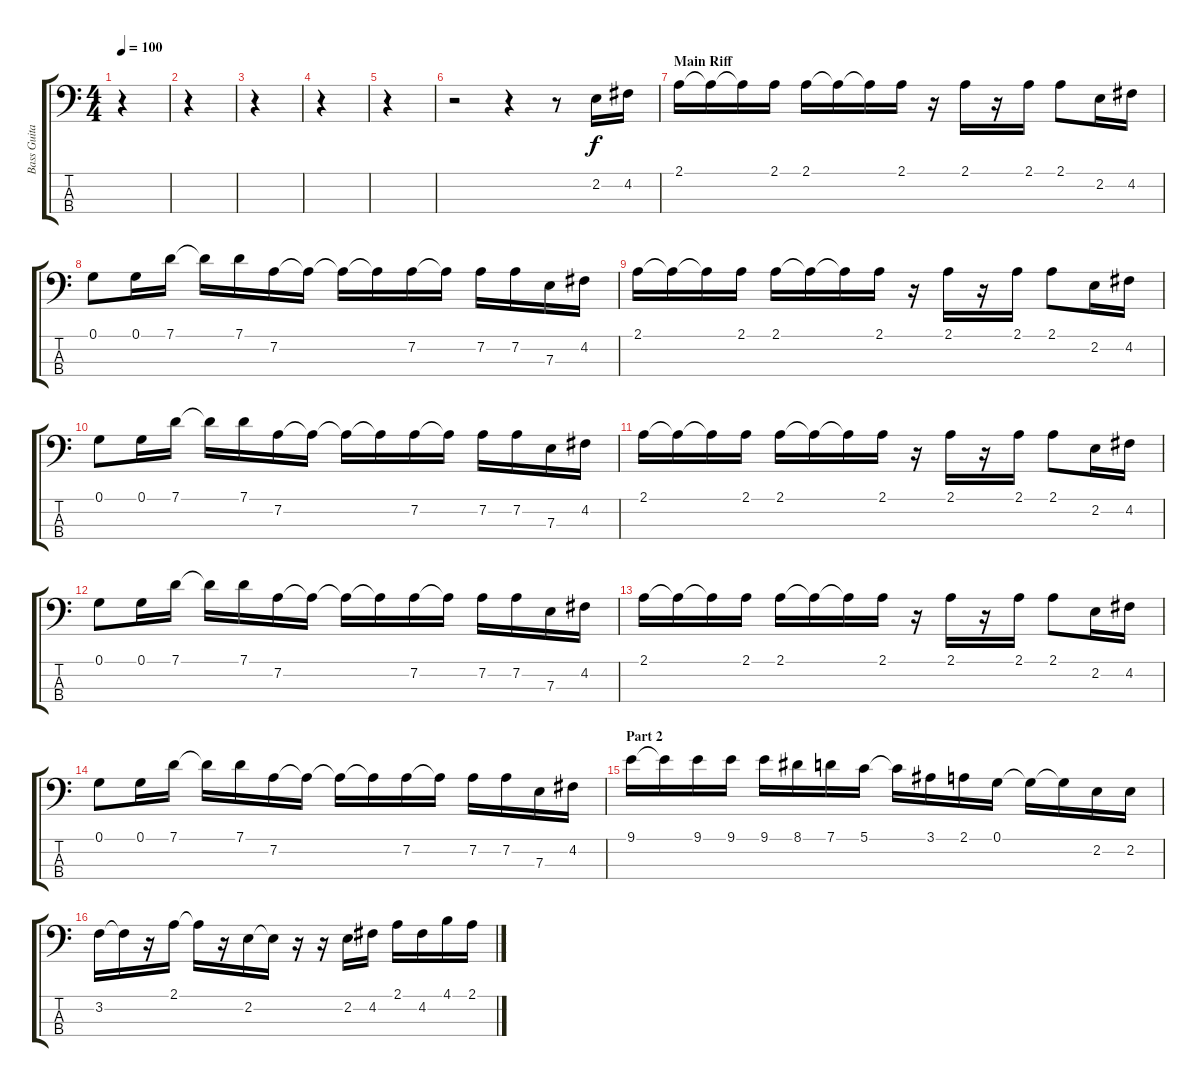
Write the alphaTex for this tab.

\track ("Bass Guitar Double" "Bass Guita") {instrument electricbassfinger}
\staff {score tabs}
\tuning (G2 D2 A1 E1) {hide}
\ts (4 4)
\tempo 100
\clef f4
\ks c
r.4{dy f instrument electricbassfinger} |
r.4 |
r.4 |
r.4 |
r.4 |
r.2 r.4 r.8 2.2.16 4.2.16 |
\section ("" "Main Riff")
2.1.16 2.1{t}.16 2.1{t}.16 2.1.16 2.1.16 2.1{t}.16 2.1{t}.16 2.1.16 r.16 2.1.16 r.16 2.1.16 2.1.8 2.2.16 4.2.16 |
0.1.8 0.1.16 7.1.16 7.1{t}.16 7.1.16 7.2.16 7.2{t}.16 7.2{t}.16 7.2{t}.16 7.2.16 7.2{t}.16 7.2.16 7.2.16 7.3.16 4.2.16 |
2.1.16 2.1{t}.16 2.1{t}.16 2.1.16 2.1.16 2.1{t}.16 2.1{t}.16 2.1.16 r.16 2.1.16 r.16 2.1.16 2.1.8 2.2.16 4.2.16 |
0.1.8 0.1.16 7.1.16 7.1{t}.16 7.1.16 7.2.16 7.2{t}.16 7.2{t}.16 7.2{t}.16 7.2.16 7.2{t}.16 7.2.16 7.2.16 7.3.16 4.2.16 |
2.1.16 2.1{t}.16 2.1{t}.16 2.1.16 2.1.16 2.1{t}.16 2.1{t}.16 2.1.16 r.16 2.1.16 r.16 2.1.16 2.1.8 2.2.16 4.2.16 |
0.1.8 0.1.16 7.1.16 7.1{t}.16 7.1.16 7.2.16 7.2{t}.16 7.2{t}.16 7.2{t}.16 7.2.16 7.2{t}.16 7.2.16 7.2.16 7.3.16 4.2.16 |
2.1.16 2.1{t}.16 2.1{t}.16 2.1.16 2.1.16 2.1{t}.16 2.1{t}.16 2.1.16 r.16 2.1.16 r.16 2.1.16 2.1.8 2.2.16 4.2.16 |
0.1.8 0.1.16 7.1.16 7.1{t}.16 7.1.16 7.2.16 7.2{t}.16 7.2{t}.16 7.2{t}.16 7.2.16 7.2{t}.16 7.2.16 7.2.16 7.3.16 4.2.16 |
\section ("" "Part 2")
9.1.16 9.1{t}.16 9.1.16 9.1.16 9.1.16 8.1.16 7.1.16 5.1.16 5.1{t}.16 3.1.16 2.1.16 0.1.16 0.1{t}.16 0.1{t}.16 2.2.16 2.2.16 |
3.2.16 3.2{t}.16 r.16 2.1.16 2.1{t}.16 r.16 2.2.16 2.2{t}.16 r.16 r.16 2.2.16 4.2.16 2.1.16 4.2.16 4.1.16 2.1.16
